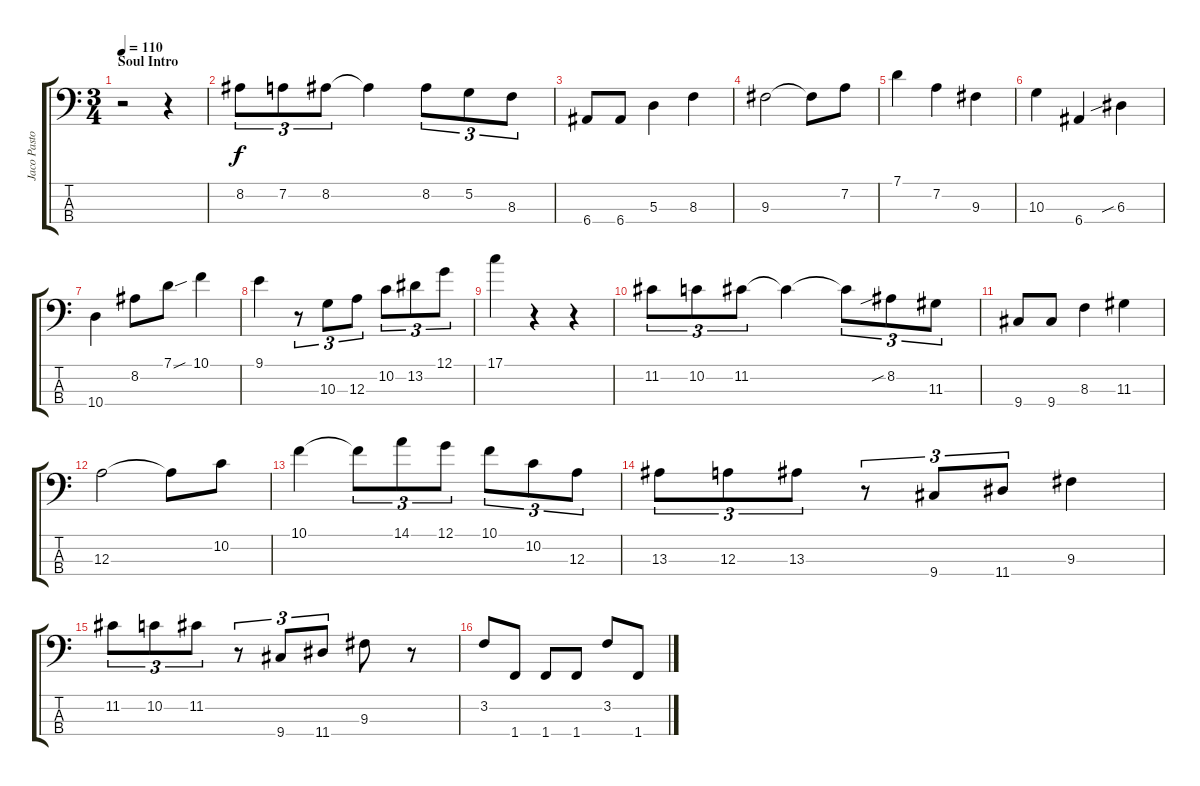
\track ("Jaco Pastorius" "Jaco Pasto") {instrument fretlessbass}
\staff {score tabs}
\tuning (G2 D2 A1 E1) {hide}
\ts (3 4)
\section ("" "Soul Intro")
\tempo 110
\clef f4
\ks c
r.2{dy f instrument fretlessbass} r.4 |
8.2.8{tu (3 2)} 7.2.8{tu (3 2)} 8.2.8{tu (3 2)} 8.2{t}.4 8.2.8{tu (3 2)} 5.2.8{tu (3 2)} 8.3.8{tu (3 2)} |
6.4.8 6.4.8 5.3.4 8.3.4 |
9.3.2 9.3{t}.8 7.2.8 |
7.1.4 7.2.4 9.3.4 |
10.3.4 6.4.4 6.3{sib}.4 |
10.4.4 8.2.8 7.1{sou}.8 10.1.4 |
9.1.4 r.8{tu (3 2)} 10.3.8{tu (3 2)} 12.3.8{tu (3 2)} 10.2.8{tu (3 2)} 13.2.8{tu (3 2)} 12.1.8{tu (3 2)} |
17.1.4 r.4 r.4 |
11.2.8{tu (3 2)} 10.2.8{tu (3 2)} 11.2.8{tu (3 2)} 11.2{t}.4 11.2{t}.8{tu (3 2)} 8.2{sib}.8{tu (3 2)} 11.3.8{tu (3 2)} |
9.4.8 9.4.8 8.3.4 11.3.4 |
12.3.2 12.3{t}.8 10.2.8 |
10.1.4 10.1{t}.8{tu (3 2)} 14.1.8{tu (3 2)} 12.1.8{tu (3 2)} 10.1.8{tu (3 2)} 10.2.8{tu (3 2)} 12.3.8{tu (3 2)} |
13.3.8{tu (3 2)} 12.3.8{tu (3 2)} 13.3.8{tu (3 2)} r.8{tu (3 2)} 9.4.8{tu (3 2)} 11.4.8{tu (3 2)} 9.3.4 |
11.2.8{tu (3 2)} 10.2.8{tu (3 2)} 11.2.8{tu (3 2)} r.8{tu (3 2)} 9.4.8{tu (3 2)} 11.4.8{tu (3 2)} 9.3.8 r.8 |
3.2.8 1.4.8 1.4.8 1.4.8 3.2.8 1.4.8
